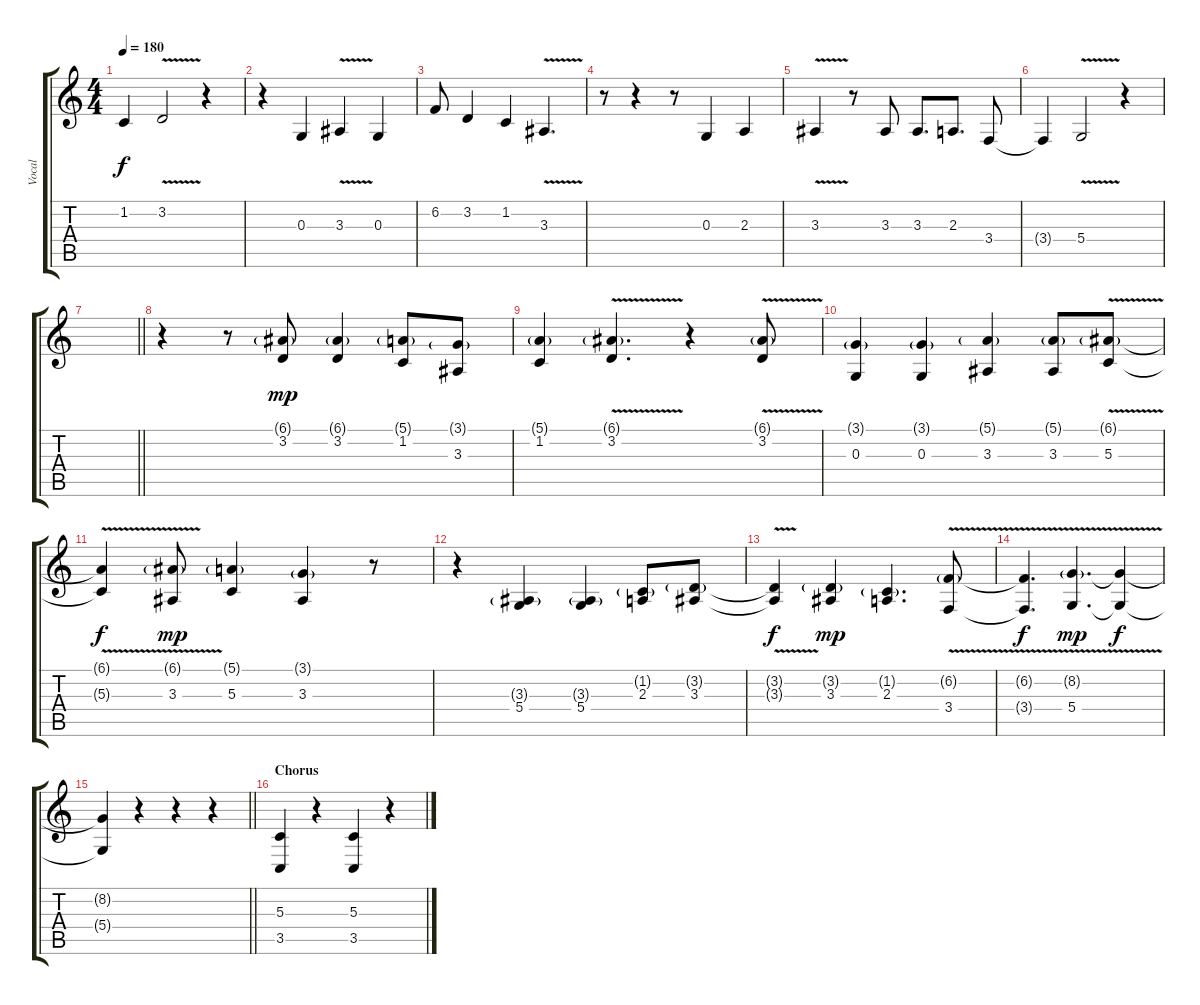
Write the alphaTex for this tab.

\track ("Vocal" "Vocal") {instrument lead2sawtooth}
\staff {score tabs}
\tuning (E4 B3 G3 D3 A2 E2) {hide}
\ts (4 4)
\tempo 180
\clef g2
\ks c
1.2.4{dy f} 3.2{v}.2 r.4 |
r.4 0.3.4 3.3{v}.4 0.3.4 |
6.2.8 3.2.4 1.2.4 3.3{v}.4{d} |
r.8 r.4 r.8 0.3.4 2.3.4 |
3.3{v}.4 r.8 3.3.8 3.3.8{d} 2.3.8{d} 3.4.8 |
3.4{t}.4 5.4{v}.2 r.4 |
\barLineRight lightlight
|
r.4 r.8 (6.1{g} 3.2).8{dy mp} (6.1{g} 3.2).4 (5.1{g} 1.2).8 (3.1{g} 3.3).8 |
(5.1{g} 1.2).4 (6.1{g} 3.2{v}).4{d} r.4 (6.1{g} 3.2{v}).8 |
(3.1{g} 0.3).4 (3.1{g} 0.3).4 (5.1{g} 3.3).4 (5.1{g} 3.3).8 (6.1{v g} 5.3{v}).8 |
(6.1{t} 5.3{t}).4{dy f} (6.1{v g} 3.3).8{dy mp} (5.1{g} 5.3).4 (3.1{g} 3.3).4 r.8 |
r.4 (3.3{g} 5.4).4 (3.3{g} 5.4).4 (1.2{g} 2.3).8 (3.2{g} 3.3).8 |
(3.2{v t} 3.3{v t}).4{dy f} (3.2{g} 3.3).4{dy mp} (1.2{g} 2.3).4{d} (6.2{v g} 3.4{v}).8 |
(6.2{t} 3.4{t}).4{d dy f} (8.2{v g} 5.4{v}).4{d dy mp} (8.2{t} 5.4{t}).4{dy f} |
\barLineRight lightlight
(8.2{t} 5.4{t}).4 r.4 r.4 r.4 |
\section ("" "Chorus")
(5.3 3.5).4 r.4 (5.3 3.5).4 r.4
